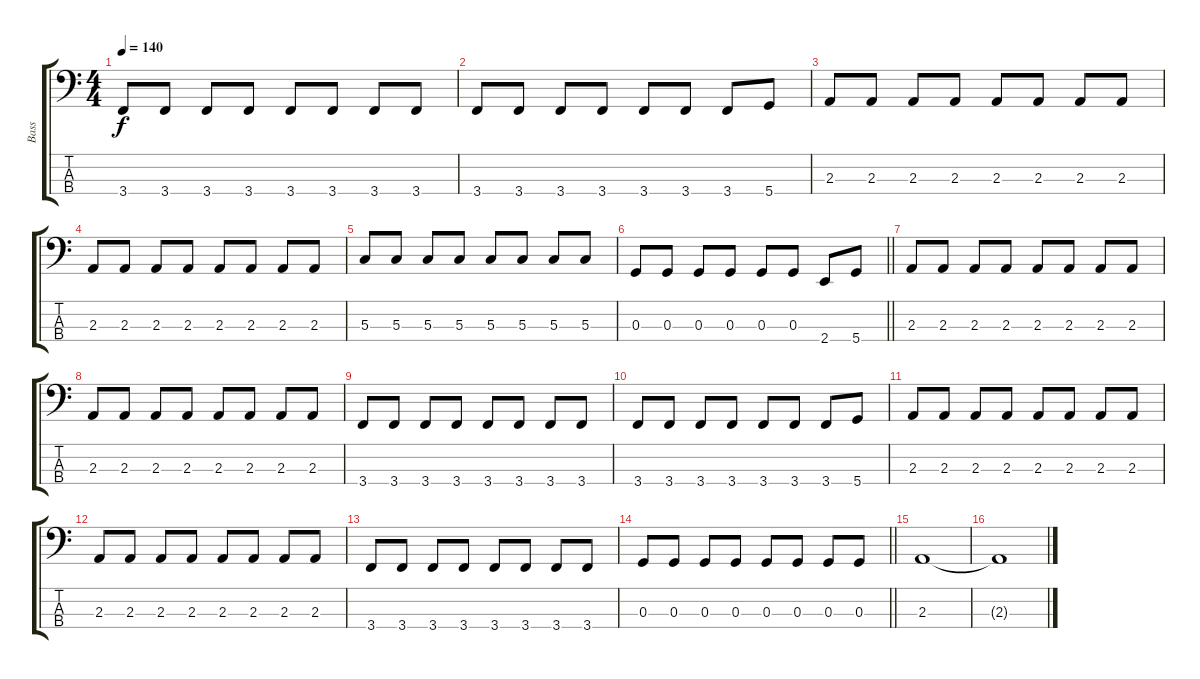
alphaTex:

\track ("Bass" "Bass") {instrument electricbassfinger}
\staff {score tabs}
\tuning (F2 C2 G1 D1) {hide}
\ts (4 4)
\tempo 140
\clef f4
\ks c
3.4.8{dy f} 3.4.8 3.4.8 3.4.8 3.4.8 3.4.8 3.4.8 3.4.8 |
3.4.8 3.4.8 3.4.8 3.4.8 3.4.8 3.4.8 3.4.8 5.4.8 |
2.3.8 2.3.8 2.3.8 2.3.8 2.3.8 2.3.8 2.3.8 2.3.8 |
2.3.8 2.3.8 2.3.8 2.3.8 2.3.8 2.3.8 2.3.8 2.3.8 |
5.3.8 5.3.8 5.3.8 5.3.8 5.3.8 5.3.8 5.3.8 5.3.8 |
\barLineRight lightlight
0.3.8 0.3.8 0.3.8 0.3.8 0.3.8 0.3.8 2.4.8 5.4.8 |
2.3.8 2.3.8 2.3.8 2.3.8 2.3.8 2.3.8 2.3.8 2.3.8 |
2.3.8 2.3.8 2.3.8 2.3.8 2.3.8 2.3.8 2.3.8 2.3.8 |
3.4.8 3.4.8 3.4.8 3.4.8 3.4.8 3.4.8 3.4.8 3.4.8 |
3.4.8 3.4.8 3.4.8 3.4.8 3.4.8 3.4.8 3.4.8 5.4.8 |
2.3.8 2.3.8 2.3.8 2.3.8 2.3.8 2.3.8 2.3.8 2.3.8 |
2.3.8 2.3.8 2.3.8 2.3.8 2.3.8 2.3.8 2.3.8 2.3.8 |
3.4.8 3.4.8 3.4.8 3.4.8 3.4.8 3.4.8 3.4.8 3.4.8 |
\barLineRight lightlight
0.3.8 0.3.8 0.3.8 0.3.8 0.3.8 0.3.8 0.3.8 0.3.8 |
2.3.1 |
2.3{t}.1
